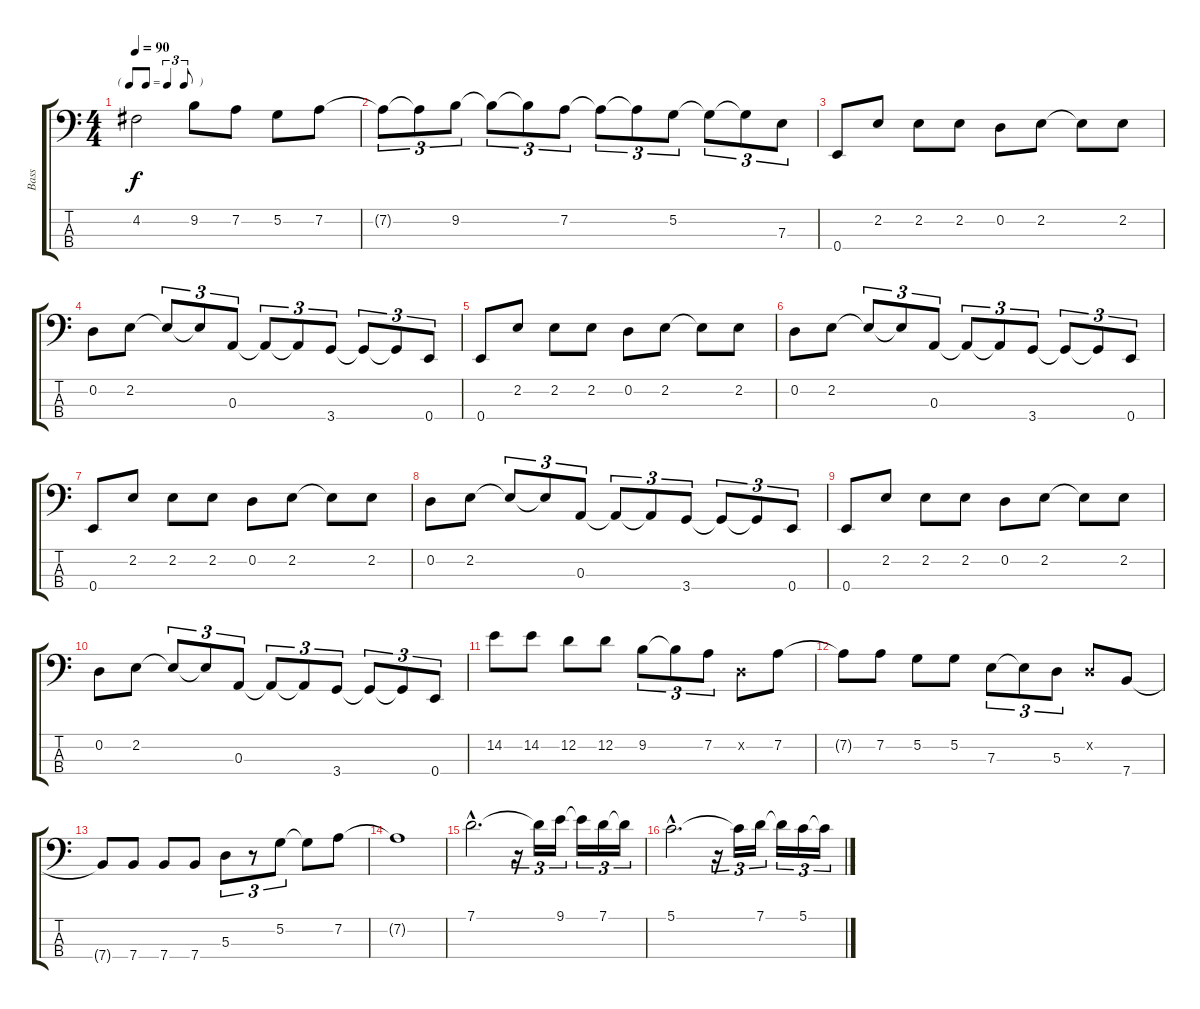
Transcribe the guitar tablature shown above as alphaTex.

\track ("Bass" "Bass") {instrument electricbassfinger}
\staff {score tabs}
\tuning (G2 D2 A1 E1) {hide}
\ts (4 4)
\tf triplet8th
\tempo 90
\clef f4
\ks c
4.2.2{dy f} 9.2.8 7.2.8 5.2.8 7.2.8 |
7.2{t}.8{tu (3 2)} 7.2{t}.8{tu (3 2)} 9.2.8{tu (3 2)} 9.2{t}.8{tu (3 2)} 9.2{t}.8{tu (3 2)} 7.2.8{tu (3 2)} 7.2{t}.8{tu (3 2)} 7.2{t}.8{tu (3 2)} 5.2.8{tu (3 2)} 5.2{t}.8{tu (3 2)} 5.2{t}.8{tu (3 2)} 7.3.8{tu (3 2)} |
0.4.8 2.2.8 2.2.8 2.2.8 0.2.8 2.2.8 2.2{t}.8 2.2.8 |
0.2.8 2.2.8 2.2{t}.8{tu (3 2)} 2.2{t}.8{tu (3 2)} 0.3.8{tu (3 2)} 0.3{t}.8{tu (3 2)} 0.3{t}.8{tu (3 2)} 3.4.8{tu (3 2)} 3.4{t}.8{tu (3 2)} 3.4{t}.8{tu (3 2)} 0.4.8{tu (3 2)} |
0.4.8 2.2.8 2.2.8 2.2.8 0.2.8 2.2.8 2.2{t}.8 2.2.8 |
0.2.8 2.2.8 2.2{t}.8{tu (3 2)} 2.2{t}.8{tu (3 2)} 0.3.8{tu (3 2)} 0.3{t}.8{tu (3 2)} 0.3{t}.8{tu (3 2)} 3.4.8{tu (3 2)} 3.4{t}.8{tu (3 2)} 3.4{t}.8{tu (3 2)} 0.4.8{tu (3 2)} |
0.4.8 2.2.8 2.2.8 2.2.8 0.2.8 2.2.8 2.2{t}.8 2.2.8 |
0.2.8 2.2.8 2.2{t}.8{tu (3 2)} 2.2{t}.8{tu (3 2)} 0.3.8{tu (3 2)} 0.3{t}.8{tu (3 2)} 0.3{t}.8{tu (3 2)} 3.4.8{tu (3 2)} 3.4{t}.8{tu (3 2)} 3.4{t}.8{tu (3 2)} 0.4.8{tu (3 2)} |
0.4.8 2.2.8 2.2.8 2.2.8 0.2.8 2.2.8 2.2{t}.8 2.2.8 |
0.2.8 2.2.8 2.2{t}.8{tu (3 2)} 2.2{t}.8{tu (3 2)} 0.3.8{tu (3 2)} 0.3{t}.8{tu (3 2)} 0.3{t}.8{tu (3 2)} 3.4.8{tu (3 2)} 3.4{t}.8{tu (3 2)} 3.4{t}.8{tu (3 2)} 0.4.8{tu (3 2)} |
14.2.8 14.2.8 12.2.8 12.2.8 9.2.8{tu (3 2)} 9.2{t}.8{tu (3 2)} 7.2.8{tu (3 2)} 0.2{x}.8 7.2.8 |
7.2{t}.8 7.2.8 5.2.8 5.2.8 7.3.8{tu (3 2)} 7.3{t}.8{tu (3 2)} 5.3.8{tu (3 2)} 0.2{x}.8 7.4.8 |
7.4{t}.8 7.4.8 7.4.8 7.4.8 5.3.8{tu (3 2)} r.8{tu (3 2)} 5.2.8{tu (3 2)} 5.2{t}.8 7.2.8 |
7.2{t}.1 |
7.1{hac}.2{d} r.16{tu (3 2)} 7.1{t}.16{tu (3 2)} 9.1.16{tu (3 2)} 9.1{t}.16{tu (3 2)} 7.1.16{tu (3 2)} 7.1{t}.16{tu (3 2)} |
5.1{hac}.2{d} r.16{tu (3 2)} 5.1{t}.16{tu (3 2)} 7.1.16{tu (3 2)} 7.1{t}.16{tu (3 2)} 5.1.16{tu (3 2)} 5.1{t}.16{tu (3 2)}
